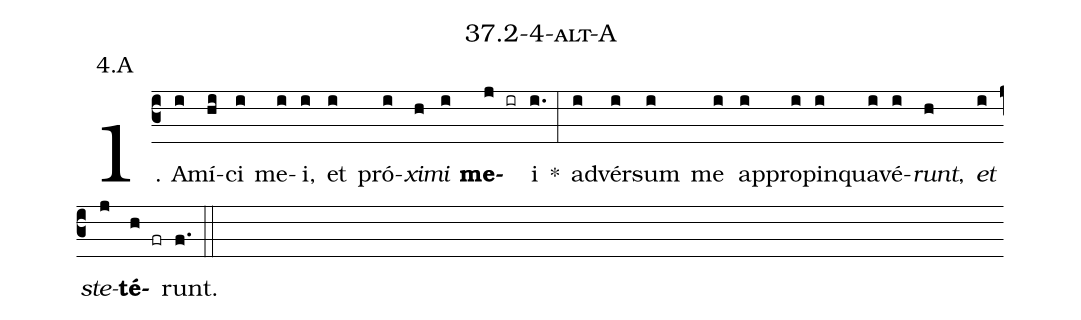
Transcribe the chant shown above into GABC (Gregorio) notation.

name: 37.2-4-alt-A;
annotation: 4.A;
%%
(c3)1. A(i)mí(hi)ci(i) me(i)i,(i) et(i) pró(i)<i>xi</i>(h)<i>mi</i>(i) <b>me</b>(j ir)i(i.) *(:) ad(i)vér(i)sum(i) me(i) ap(i)pro(i)pin(i)qua(i)vé(i)<i>runt</i>,(h) <i>et</i>(i) <i>ste</i>(j)<b>té</b>(h fr)runt.(f.) (::)


%E(i) u(h) o(i) u(j) a(h) e.(f.) (::)
